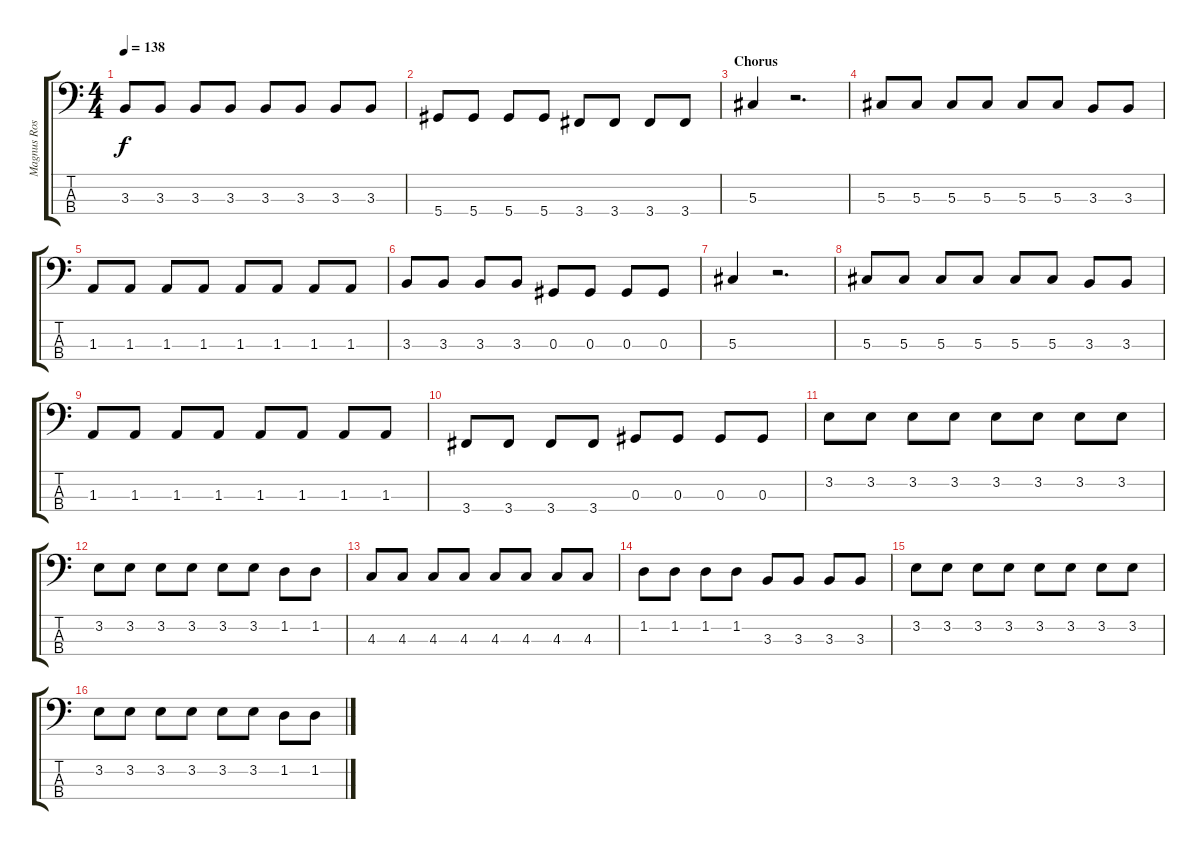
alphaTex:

\track ("Magnus Rosén" "Magnus Ros") {instrument electricbassfinger}
\staff {score tabs}
\tuning (Gb2 Db2 Ab1 Eb1) {hide}
\ts (4 4)
\tempo 138
\clef f4
\ks c
3.3.8{dy f} 3.3.8 3.3.8 3.3.8 3.3.8 3.3.8 3.3.8 3.3.8 |
5.4.8 5.4.8 5.4.8 5.4.8 3.4.8 3.4.8 3.4.8 3.4.8 |
\section ("" "Chorus")
5.3.4 r.2{d} |
5.3.8 5.3.8 5.3.8 5.3.8 5.3.8 5.3.8 3.3.8 3.3.8 |
1.3.8 1.3.8 1.3.8 1.3.8 1.3.8 1.3.8 1.3.8 1.3.8 |
3.3.8 3.3.8 3.3.8 3.3.8 0.3.8 0.3.8 0.3.8 0.3.8 |
5.3.4 r.2{d} |
5.3.8 5.3.8 5.3.8 5.3.8 5.3.8 5.3.8 3.3.8 3.3.8 |
1.3.8 1.3.8 1.3.8 1.3.8 1.3.8 1.3.8 1.3.8 1.3.8 |
3.4.8 3.4.8 3.4.8 3.4.8 0.3.8 0.3.8 0.3.8 0.3.8 |
3.2.8 3.2.8 3.2.8 3.2.8 3.2.8 3.2.8 3.2.8 3.2.8 |
3.2.8 3.2.8 3.2.8 3.2.8 3.2.8 3.2.8 1.2.8 1.2.8 |
4.3.8 4.3.8 4.3.8 4.3.8 4.3.8 4.3.8 4.3.8 4.3.8 |
1.2.8 1.2.8 1.2.8 1.2.8 3.3.8 3.3.8 3.3.8 3.3.8 |
3.2.8 3.2.8 3.2.8 3.2.8 3.2.8 3.2.8 3.2.8 3.2.8 |
3.2.8 3.2.8 3.2.8 3.2.8 3.2.8 3.2.8 1.2.8 1.2.8
